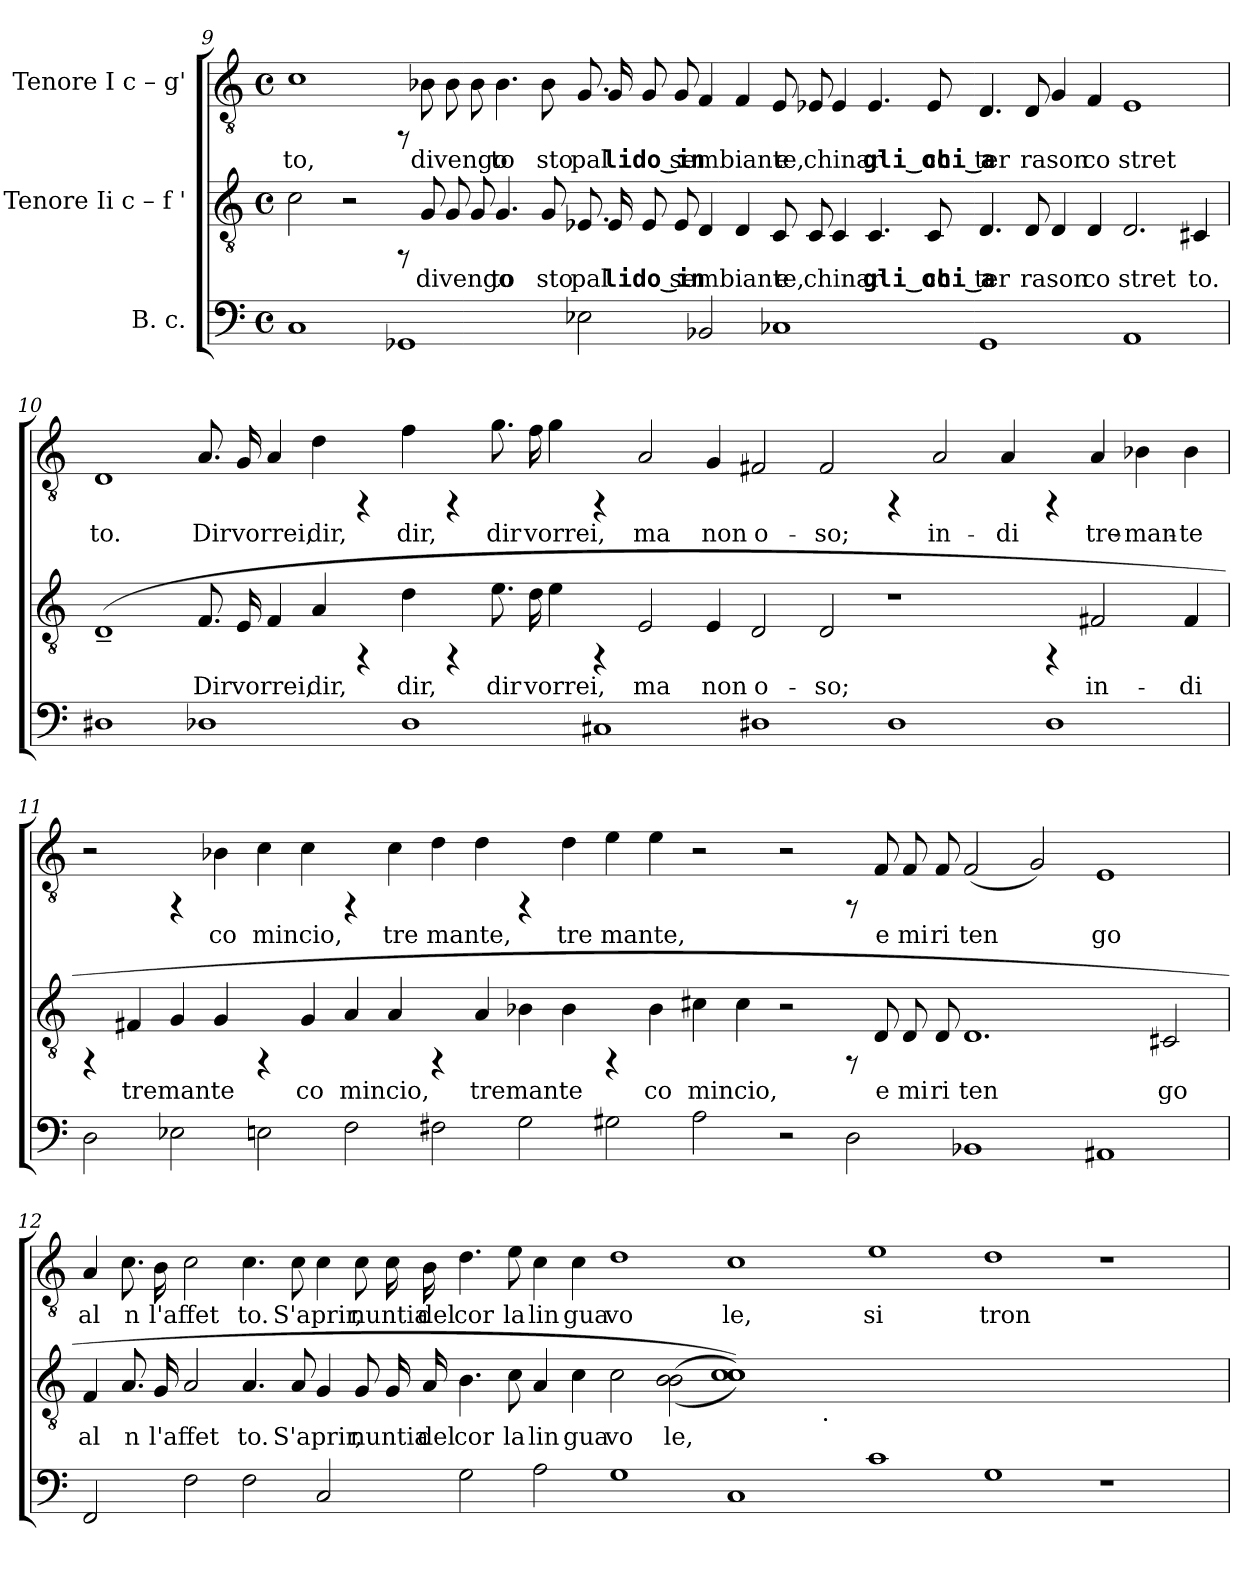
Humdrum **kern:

**kern	**kern	**text	**kern	**text
*part3	*part2	*part2	*part1	*part1
*staff3	*staff2	*staff2	*staff1	*staff1
*I"B. c.	*I"Tenore Ii  c – f '	*	*I"Tenore I  c – g'	*
!!LO:PB:g=z
*clefF4	*clefGv2	*	*clefGv2	*
*k[]	*k[]	*	*k[]	*
*C:	*C:	*	*C:	*
*M4/4	*M4/4	*	*M4/4	*
*met(c)	*met(c)	*	*met(c)	*
=9	=9	=9	=9	=9
!	!	!LO:LY:b:rj	!	!LO:LY:b:rj
1C	2c\	.	1c	-to,
.	2r	.	.	.
1GG-	8rFF	.	8rFF	.
!	!	!LO:LY:b:rj	!	!LO:LY:b:rj
.	8G/	divengo	8B-X\	divengo
!	!	!LO:LY:b:rj	!	!LO:LY:b:rj
.	8G/	.	8B-\	.
!	!	!LO:LY:b:rj	!	!LO:LY:b:rj
.	8G/	.	8B-\	.
!	!	!LO:LY:b:rj	!	!LO:LY:b:rj
.	4.G/	to	4.B-\	to
!	!	!LO:LY:b:rj	!	!LO:LY:b:rj
.	8G/	sto	8B-\	sto
!	!	!LO:LY:b:rj	!	!LO:LY:b:rj
2E-X\	8.E-X/	pal	8.G/	pal
!	!	!LO:LY:b:rj	!	!LO:LY:b:rj
.	16E-/	lido‿in	16G/	lido‿in
!	!	!LO:LY:b:rj	!	!LO:LY:b:rj
.	8E-/	.	8G/	.
!	!	!LO:LY:b:rj	!	!LO:LY:b:rj
.	8E-/	sembiante,	8G/	sembiante,
!	!	!LO:LY:b:rj	!	!LO:LY:b:rj
2BB-X/	4D/	.	4F/	.
!	!	!LO:LY:b:rj	!	!LO:LY:b:rj
.	4D/	.	4F/	.
!	!	!LO:LY:b:rj	!	!LO:LY:b:rj
1C-	8C/	e	8E/	e
!	!	!LO:LY:b:rj	!	!LO:LY:b:rj
.	8C/	chinar	8E-X/	chinar
!	!	!LO:LY:b:rj	!	!LO:LY:b:rj
.	4C/	.	4E-/	.
!	!	!LO:LY:b:rj	!	!LO:LY:b:rj
.	4.C/	gli‿oc	4.E-/	gli‿oc
!	!	!LO:LY:b:rj	!	!LO:LY:b:rj
.	8C/	chi‿a	8E-/	chi‿a
!	!	!LO:LY:b:rj	!	!LO:LY:b:rj
1GG-	4.D/	ter	4.D/	ter
!	!	!LO:LY:b:rj	!	!LO:LY:b:rj
.	8D/	ra	8D/	ra
!	!	!LO:LY:b:rj	!	!LO:LY:b:rj
.	4D/	son	4G/	son
!	!	!LO:LY:b:rj	!	!LO:LY:b:rj
.	4D/	co	4F/	co
!	!	!LO:LY:b:rj	!	!LO:LY:b:rj
1AA	2.D/	stret	1E-	stret
!	!	!LO:LY:b:rj	!	!
.	4C#X/	to.	.	.
!!LO:PB:g=z
=10	=10	=10	=10	=10
!	!	!LO:LY:b:rj	!	!LO:LY:b:rj
1D#	(<1D~<	.	1D	to.
!	!	!LO:LY:b:rj	!	!LO:LY:b:rj
1D-	8.F/	Dir	8.A/	Dir
!	!	!LO:LY:b:rj	!	!LO:LY:b:rj
.	16E/	vorrei,	16G/	vorrei,
!	!	!LO:LY:b:rj	!	!LO:LY:b:rj
.	4F/	.	4A/	.
!	!	!LO:LY:b:rj	!	!LO:LY:b:rj
.	4A/	dir,	4d\	dir,
.	4rFF	.	4rFF	.
!	!	!LO:LY:b:rj	!	!LO:LY:b:rj
1D-	4d\	dir,	4f\	dir,
.	4rFF	.	4rFF	.
!	!	!LO:LY:b:rj	!	!LO:LY:b:rj
.	8.e\	dir	8.g\	dir
!	!	!LO:LY:b:rj	!	!LO:LY:b:rj
.	16d\	vorrei,	16f\	vorrei,
!	!	!LO:LY:b:rj	!	!LO:LY:b:rj
.	4e\	.	4g\	.
1C#X	4rFF	.	4rFF	.
!	!	!LO:LY:b:rj	!	!LO:LY:b:rj
.	2E/	ma	2A/	ma
!	!	!LO:LY:b:rj	!	!LO:LY:b:rj
.	4E/	non	4G/	non
!	!	!LO:LY:b:rj	!	!LO:LY:b:rj
1D#	2D/	o-	2F#X/	o-
!	!	!LO:LY:b:rj	!	!LO:LY:b:rj
.	2D/	-so;	2F#/	-so;
1D#	1r	.	4rFF	.
!	!	!	!	!LO:LY:b:rj
.	.	.	2A/	in-
!	!	!	!	!LO:LY:b:rj
.	.	.	4A/	-di
1D#	4rFF	.	4rFF	.
!	!	!LO:LY:b:rj	!	!LO:LY:b:rj
.	2F#X/	in-	4A/	tre-
!	!	!	!	!LO:LY:b:rj
.	.	.	4B-X\	-man-
!	!	!LO:LY:b:rj	!	!LO:LY:b:rj
.	4F#/	-di	4B-\	-te
!!LO:LB:g=z
=11	=11	=11	=11	=11
2D\	4rFF	.	2r	.
!	!	!LO:LY:b:rj	!	!
.	4F#X/	tremante	.	.
!	!	!LO:LY:b:rj	!	!
2E-X\	4G/	.	4rFF	.
!	!	!LO:LY:b:rj	!	!LO:LY:b:rj
.	4G/	.	4B-X\	co
!	!	!	!	!LO:LY:b:rj
2En\	4rFF	.	4c\	mincio,
!	!	!LO:LY:b:rj	!	!LO:LY:b:rj
.	4G/	co	4c\	.
!	!	!LO:LY:b:rj	!	!
2F\	4A/	mincio,	4rFF	.
!	!	!LO:LY:b:rj	!	!LO:LY:b:rj
.	4A/	.	4c\	tre
!	!	!	!	!LO:LY:b:rj
2F#X\	4rFF	.	4d\	mante,
!	!	!LO:LY:b:rj	!	!LO:LY:b:rj
.	4A/	tremante	4d\	.
!	!	!LO:LY:b:rj	!	!
2G\	4B-X\	.	4rFF	.
!	!	!LO:LY:b:rj	!	!LO:LY:b:rj
.	4B-\	.	4d\	tre
!	!	!	!	!LO:LY:b:rj
2G#X\	4rFF	.	4e\	mante,
!	!	!LO:LY:b:rj	!	!LO:LY:b:rj
.	4B-\	co	4e\	.
!	!	!LO:LY:b:rj	!	!
2A\	4c#X\	mincio,	2r	.
!	!	!LO:LY:b:rj	!	!
.	4c#\	.	.	.
2r	2r	.	2r	.
2D\	8rFF	.	8rFF	.
!	!	!LO:LY:b:rj	!	!LO:LY:b:rj
.	8D/	e	8F/	e
!	!	!LO:LY:b:rj	!	!LO:LY:b:rj
.	8D/	mi	8F/	mi
!	!	!LO:LY:b:rj	!	!LO:LY:b:rj
.	8D/	ri	8F/	ri
!	!	!LO:LY:b:rj	!	!LO:LY:b:rj
1BB-X	1.D	ten	(<2F/	ten
!	!	!	!	!LO:LY:b:rj
.	.	.	2G/)	.
!	!	!	!	!LO:LY:b:rj
1AA#	.	.	1E	go
!	!	!LO:LY:b:rj	!	!
.	2C#X/	go	.	.
!!LO:LB:g=z
=12	=12	=12	=12	=12
!	!	!LO:LY:b:rj	!	!LO:LY:b:rj
*	*^	*	*	*
2FF/	4F/	1ryy	al	4A/	al
!	!	!	!LO:LY:b:rj	!	!LO:LY:b:rj
.	8.A/	.	n	8.c\	n
!	!	!	!LO:LY:b:rj	!	!LO:LY:b:rj
.	16G/	.	l'affet	16B\	l'affet
!	!	!	!LO:LY:b:rj	!	!LO:LY:b:rj
2F\	2A/	.	.	2c\	.
!	!	!	!LO:LY:b:rj	!	!LO:LY:b:rj
2F\	4.A/	1ryy	to.	4.c\	to.
!	!	!	!LO:LY:b:rj	!	!LO:LY:b:rj
.	8A/	.	S'aprir,	8c\	S'aprir,
!	!	!	!LO:LY:b:rj	!	!LO:LY:b:rj
2C/	4G/	.	.	4c\	.
!	!	!	!LO:LY:b:rj	!	!LO:LY:b:rj
.	8G/	.	nuntia	8c\	nuntia
!	!	!	!LO:LY:b:rj	!	!LO:LY:b:rj
.	16G/	.	.	16c\	.
!	!	!	!LO:LY:b:rj	!	!LO:LY:b:rj
.	16A/	.	del	16B\	del
!	!	!	!LO:LY:b:rj	!	!LO:LY:b:rj
2G\	4.B\	1ryy	cor	4.d\	cor
!	!	!	!LO:LY:b:rj	!	!LO:LY:b:rj
.	8c\	.	la	8e\	la
!	!	!	!LO:LY:b:rj	!	!LO:LY:b:rj
2A\	4A/	.	lin	4c\	lin
!	!	!	!LO:LY:b:rj	!	!LO:LY:b:rj
.	4c\	.	gua	4c\	gua
!	!	!	!LO:LY:b:rj	!	!LO:LY:b:rj
1G	2c\	1ryy	vo	1d	vo
!	!	!	!LO:LY:b:rj	!	!
.	(>(>2B\ 2B\	.	le,	.	.
!	!	!	!LO:LY:b:rj	!	!LO:LY:b:rj
1C	1c 1c 1c)))	2ryy	.	1c	le,
.	.	8ryy	.	.	.
.	.	32ryy	.	.	.
!	!	!LO:TX:b:t=.	!	!	!
.	.	1ryy	.	.	.
!	!	!	!	!	!LO:LY:b:rj
1c	0.ryy	.	.	1e	si
.	.	1ryy	.	.	.
!	!	!	!	!	!LO:LY:b:rj
1G	.	.	.	1d	tron
.	.	1ryy	.	.	.
1r	.	.	.	1r	.
.	.	4ryy	.	.	.
.	.	16.ryy	.	.	.
*	*v	*v	*	*	*
=	=	=	=	=
*-	*-	*-	*-	*-
